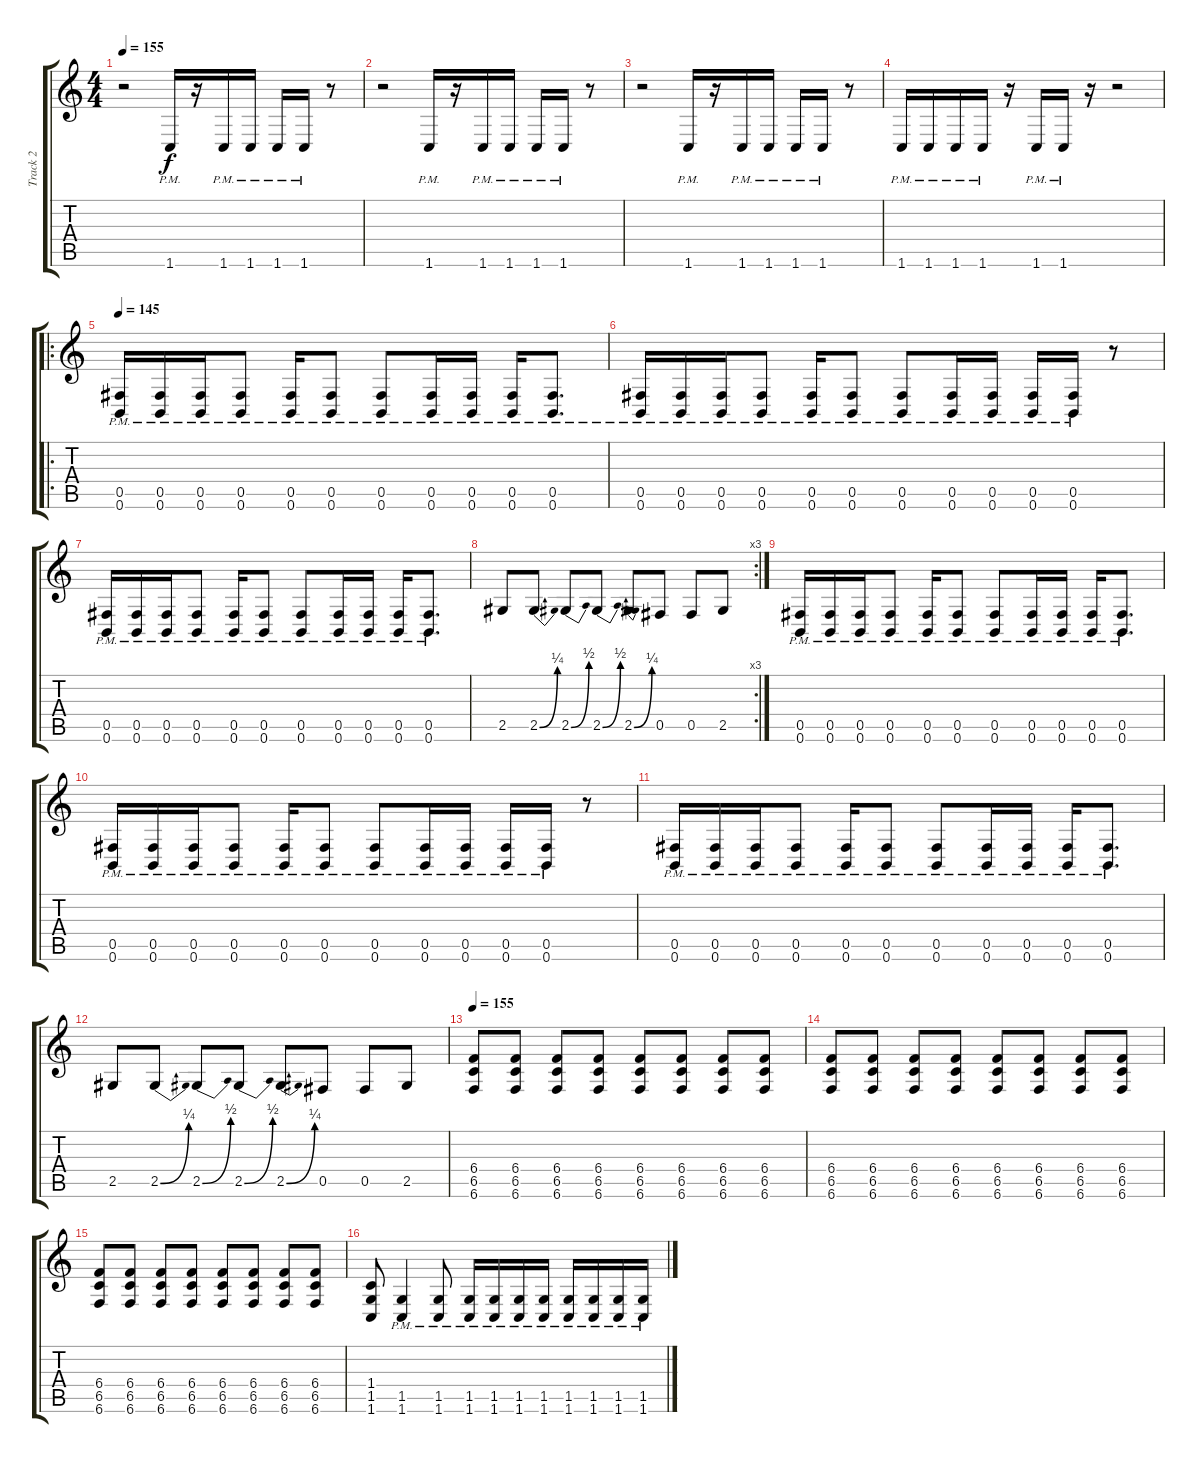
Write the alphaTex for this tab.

\track ("Track 2" "Track 2") {instrument distortionguitar}
\staff {score tabs}
\tuning (Db4 Ab3 E3 B2 Gb2 B1) {hide}
\ts (4 4)
\tempo 155
\clef g2
\ks c
r.2{dy f} 1.6{pm}.16 r.16 1.6{pm}.16 1.6{pm}.16 1.6{pm}.16 1.6{pm}.16 r.8 |
r.2 1.6{pm}.16 r.16 1.6{pm}.16 1.6{pm}.16 1.6{pm}.16 1.6{pm}.16 r.8 |
r.2 1.6{pm}.16 r.16 1.6{pm}.16 1.6{pm}.16 1.6{pm}.16 1.6{pm}.16 r.8 |
1.6{pm}.16 1.6{pm}.16 1.6{pm}.16 1.6{pm}.16 r.16 1.6{pm}.16 1.6{pm}.16 r.16 r.2 |
\ro
\tempo 145
(0.5{pm} 0.6{pm}).16 (0.5{pm} 0.6{pm}).16 (0.5{pm} 0.6{pm}).16 (0.5{pm} 0.6{pm}).8 (0.5{pm} 0.6{pm}).16 (0.5{pm} 0.6{pm}).8 (0.5{pm} 0.6{pm}).8 (0.5{pm} 0.6{pm}).16 (0.5{pm} 0.6{pm}).16 (0.5{pm} 0.6{pm}).16 (0.5{pm} 0.6{pm}).8{d} |
(0.5{pm} 0.6{pm}).16 (0.5{pm} 0.6{pm}).16 (0.5{pm} 0.6{pm}).16 (0.5{pm} 0.6{pm}).8 (0.5{pm} 0.6{pm}).16 (0.5{pm} 0.6{pm}).8 (0.5{pm} 0.6{pm}).8 (0.5{pm} 0.6{pm}).16 (0.5{pm} 0.6{pm}).16 (0.5{pm} 0.6{pm}).16 (0.5{pm} 0.6{pm}).16 r.8 |
(0.5{pm} 0.6{pm}).16 (0.5{pm} 0.6{pm}).16 (0.5{pm} 0.6{pm}).16 (0.5{pm} 0.6{pm}).8 (0.5{pm} 0.6{pm}).16 (0.5{pm} 0.6{pm}).8 (0.5{pm} 0.6{pm}).8 (0.5{pm} 0.6{pm}).16 (0.5{pm} 0.6{pm}).16 (0.5{pm} 0.6{pm}).16 (0.5{pm} 0.6{pm}).8{d} |
\rc 3
2.5.8 2.5{be (bend 0 0 60 1)}.8 2.5{be (bend 0 0 60 2)}.8 2.5{be (bend 0 0 60 2)}.8 2.5{be (bend 0 0 60 1)}.8 0.5.8 0.5.8 2.5.8 |
(0.5{pm} 0.6{pm}).16 (0.5{pm} 0.6{pm}).16 (0.5{pm} 0.6{pm}).16 (0.5{pm} 0.6{pm}).8 (0.5{pm} 0.6{pm}).16 (0.5{pm} 0.6{pm}).8 (0.5{pm} 0.6{pm}).8 (0.5{pm} 0.6{pm}).16 (0.5{pm} 0.6{pm}).16 (0.5{pm} 0.6{pm}).16 (0.5{pm} 0.6{pm}).8{d} |
(0.5{pm} 0.6{pm}).16 (0.5{pm} 0.6{pm}).16 (0.5{pm} 0.6{pm}).16 (0.5{pm} 0.6{pm}).8 (0.5{pm} 0.6{pm}).16 (0.5{pm} 0.6{pm}).8 (0.5{pm} 0.6{pm}).8 (0.5{pm} 0.6{pm}).16 (0.5{pm} 0.6{pm}).16 (0.5{pm} 0.6{pm}).16 (0.5{pm} 0.6{pm}).16 r.8 |
(0.5{pm} 0.6{pm}).16 (0.5{pm} 0.6{pm}).16 (0.5{pm} 0.6{pm}).16 (0.5{pm} 0.6{pm}).8 (0.5{pm} 0.6{pm}).16 (0.5{pm} 0.6{pm}).8 (0.5{pm} 0.6{pm}).8 (0.5{pm} 0.6{pm}).16 (0.5{pm} 0.6{pm}).16 (0.5{pm} 0.6{pm}).16 (0.5{pm} 0.6{pm}).8{d} |
2.5.8 2.5{be (bend 0 0 60 1)}.8 2.5{be (bend 0 0 60 2)}.8 2.5{be (bend 0 0 60 2)}.8 2.5{be (bend 0 0 60 1)}.8 0.5.8 0.5.8 2.5.8 |
\tempo 155
(6.4 6.5 6.6).8 (6.4 6.5 6.6).8 (6.4 6.5 6.6).8 (6.4 6.5 6.6).8 (6.4 6.5 6.6).8 (6.4 6.5 6.6).8 (6.4 6.5 6.6).8 (6.4 6.5 6.6).8 |
(6.4 6.5 6.6).8 (6.4 6.5 6.6).8 (6.4 6.5 6.6).8 (6.4 6.5 6.6).8 (6.4 6.5 6.6).8 (6.4 6.5 6.6).8 (6.4 6.5 6.6).8 (6.4 6.5 6.6).8 |
(6.4 6.5 6.6).8 (6.4 6.5 6.6).8 (6.4 6.5 6.6).8 (6.4 6.5 6.6).8 (6.4 6.5 6.6).8 (6.4 6.5 6.6).8 (6.4 6.5 6.6).8 (6.4 6.5 6.6).8 |
(1.4 1.5 1.6).8 (1.5{pm} 1.6{pm}).4 (1.5{pm} 1.6{pm}).8 (1.5{pm} 1.6{pm}).16 (1.5{pm} 1.6{pm}).16 (1.5{pm} 1.6{pm}).16 (1.5{pm} 1.6{pm}).16 (1.5{pm} 1.6{pm}).16 (1.5{pm} 1.6{pm}).16 (1.5{pm} 1.6{pm}).16 (1.5{pm} 1.6{pm}).16
